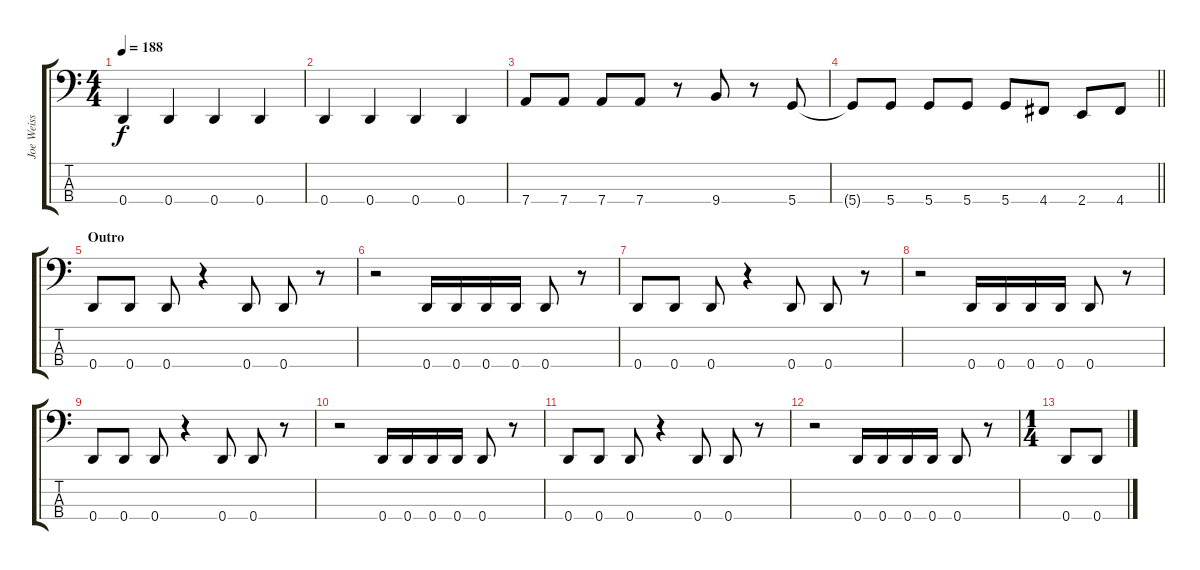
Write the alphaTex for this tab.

\track ("Joe Weiss" "Joe Weiss") {instrument electricbasspick}
\staff {score tabs}
\tuning (G2 D2 A1 D1) {hide}
\ts (4 4)
\tempo 188
\clef f4
\ks c
0.4.4{dy f} 0.4.4 0.4.4 0.4.4 |
0.4.4 0.4.4 0.4.4 0.4.4 |
7.4.8 7.4.8 7.4.8 7.4.8 r.8 9.4.8 r.8 5.4.8 |
\barLineRight lightlight
5.4{t}.8 5.4.8 5.4.8 5.4.8 5.4.8 4.4.8 2.4.8 4.4.8 |
\section ("" "Outro")
0.4.8 0.4.8 0.4.8 r.4 0.4.8 0.4.8 r.8 |
r.2 0.4.16 0.4.16 0.4.16 0.4.16 0.4.8 r.8 |
0.4.8 0.4.8 0.4.8 r.4 0.4.8 0.4.8 r.8 |
r.2 0.4.16 0.4.16 0.4.16 0.4.16 0.4.8 r.8 |
0.4.8 0.4.8 0.4.8 r.4 0.4.8 0.4.8 r.8 |
r.2 0.4.16 0.4.16 0.4.16 0.4.16 0.4.8 r.8 |
0.4.8 0.4.8 0.4.8 r.4 0.4.8 0.4.8 r.8 |
r.2 0.4.16 0.4.16 0.4.16 0.4.16 0.4.8 r.8 |
\ts (1 4)
0.4.8 0.4.8
